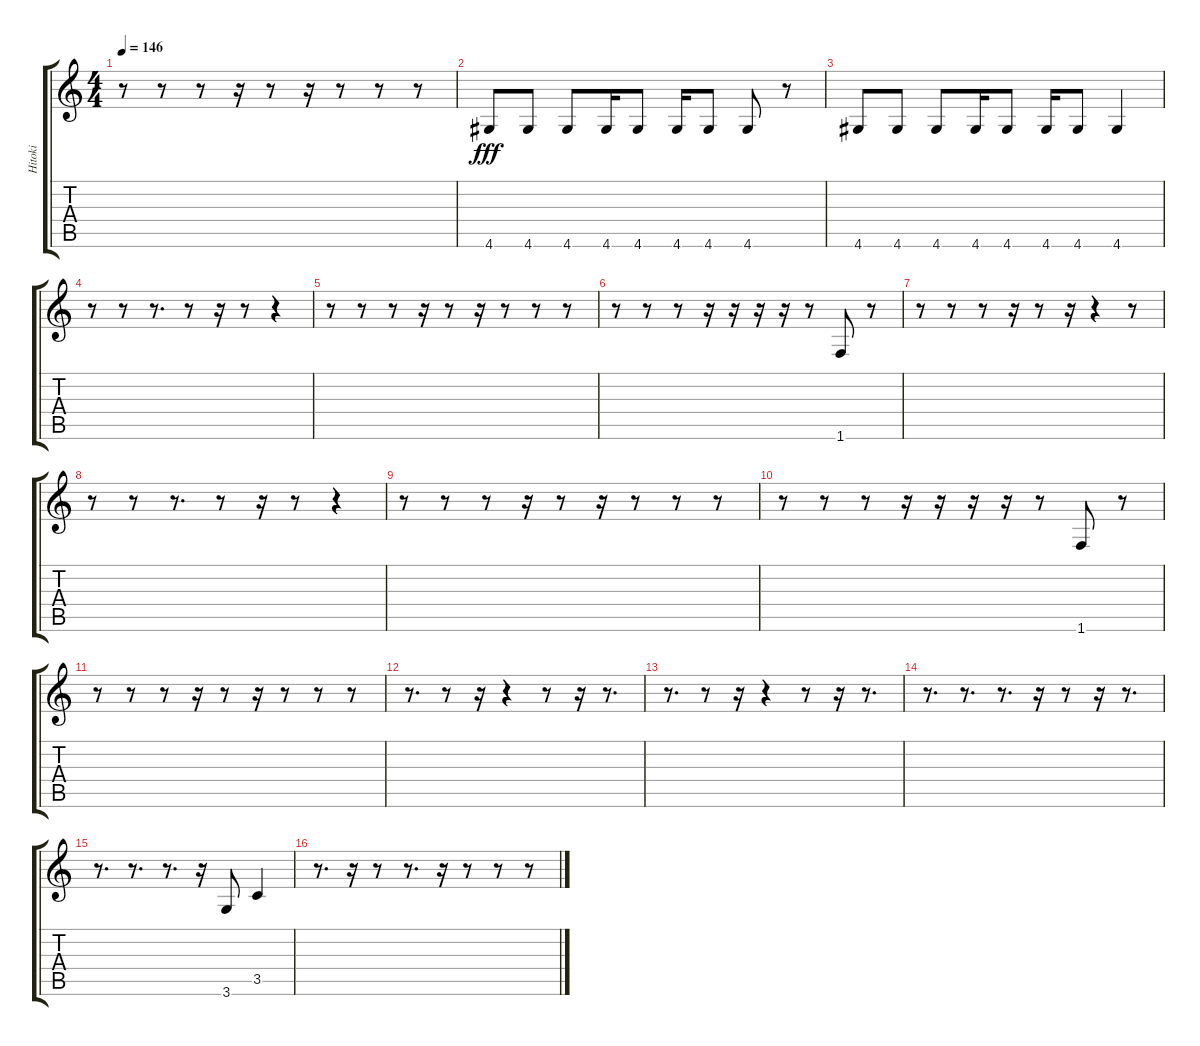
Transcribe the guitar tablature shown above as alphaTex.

\track ("Hitoki " "Hitoki ") {instrument electricbassfinger}
\staff {score tabs}
\tuning (E4 B3 G3 D3 A2 E2) {hide}
\ts (4 4)
\tempo 146
\clef g2
\ks c
r.8{dy fff} r.8 r.8 r.16 r.8 r.16 r.8 r.8 r.8 |
4.6.8 4.6.8 4.6.8 4.6.16 4.6.8 4.6.16 4.6.8 4.6.8 r.8 |
4.6.8 4.6.8 4.6.8 4.6.16 4.6.8 4.6.16 4.6.8 4.6.4 |
r.8 r.8 r.8{d} r.8 r.16 r.8 r.4 |
r.8 r.8 r.8 r.16 r.8 r.16 r.8 r.8 r.8 |
r.8 r.8 r.8 r.16 r.16 r.16 r.16 r.8 1.6.8 r.8 |
r.8 r.8 r.8 r.16 r.8 r.16 r.4 r.8 |
r.8 r.8 r.8{d} r.8 r.16 r.8 r.4 |
r.8 r.8 r.8 r.16 r.8 r.16 r.8 r.8 r.8 |
r.8 r.8 r.8 r.16 r.16 r.16 r.16 r.8 1.6.8 r.8 |
r.8 r.8 r.8 r.16 r.8 r.16 r.8 r.8 r.8 |
r.8{d} r.8 r.16 r.4 r.8 r.16 r.8{d} |
r.8{d} r.8 r.16 r.4 r.8 r.16 r.8{d} |
r.8{d} r.8{d} r.8{d} r.16 r.8 r.16 r.8{d} |
r.8{d} r.8{d} r.8{d} r.16 3.6.8 3.5.4 |
r.8{d} r.16 r.8 r.8{d} r.16 r.8 r.8 r.8
